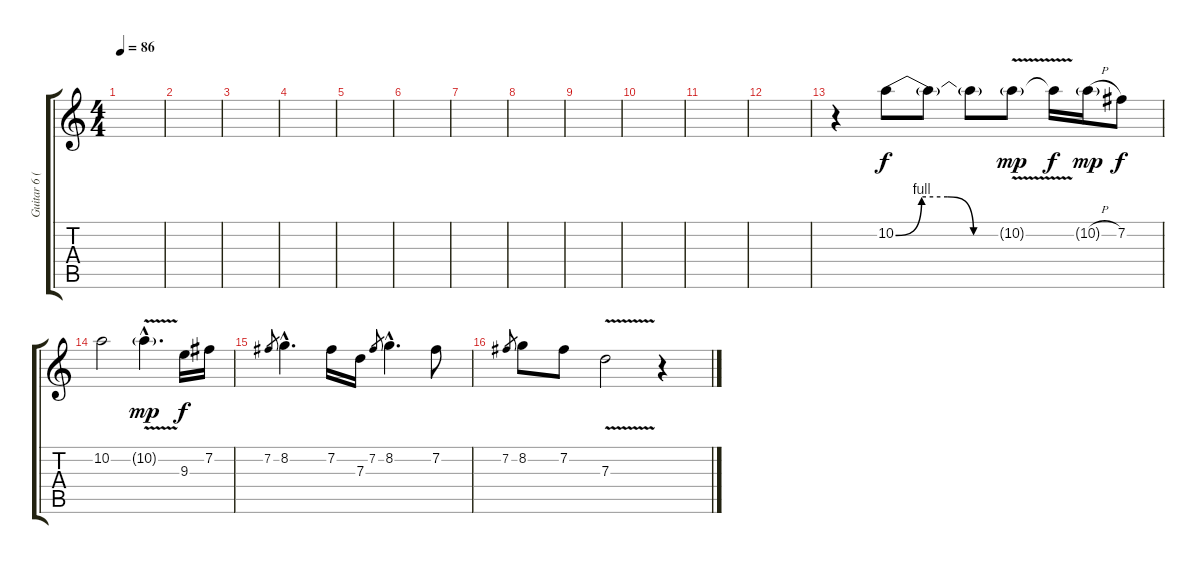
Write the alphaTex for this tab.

\track ("Guitar 6 (Harmonica Arranged For Guitar)" "Guitar 6 (") {instrument acousticguitarnylon}
\staff {score tabs}
\tuning (E4 B3 G3 D3 A2 E2) {hide}
\ts (4 4)
\tempo 86
\clef g2
\ks c
|
|
|
|
|
|
|
|
|
|
|
|
r.4 10.2{be (custom 0 0 15 4 30 4 45 0 60 0)}.8 10.2{t}.8 10.2{t}.8 10.2{v g}.8{dy mp} 10.2{t}.16{dy f} 10.2{h g}.16{dy mp} 7.2.8{dy f} |
10.2.2 10.2{v g hac}.4{d dy mp} 9.3.16{dy f} 7.2.16 |
7.2.8{gr} 8.2{hac}.4{d} 7.2.16 7.3.16 7.2.8{gr} 8.2{hac}.4{d} 7.2.8 |
7.2.8{gr} 8.2.8 7.2.8 7.3{v}.2 r.4
